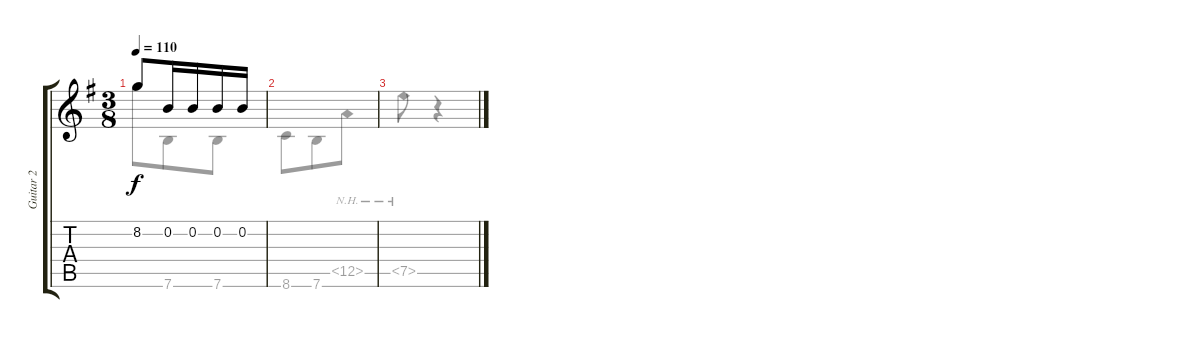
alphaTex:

\track ("Guitar 2" "Guitar 2") {instrument acousticguitarnylon}
\staff {score tabs}
\tuning (E4 B3 G3 D3 A2 E2) {hide}
\voice
\ts (3 8)
\tempo 110
\clef g2
\ks g
8.2.8{dy f} 0.2.16 0.2.16{beam merge} 0.2.16 0.2.16 |
|
\voice
\clef g2
\ottava regular
\simile none
\ks g
8.2.8{dy f} 7.6.8 7.6.8 |
8.6.8 7.6.8 12.5{nh}.8 |
7.5{nh}.8 r.4
